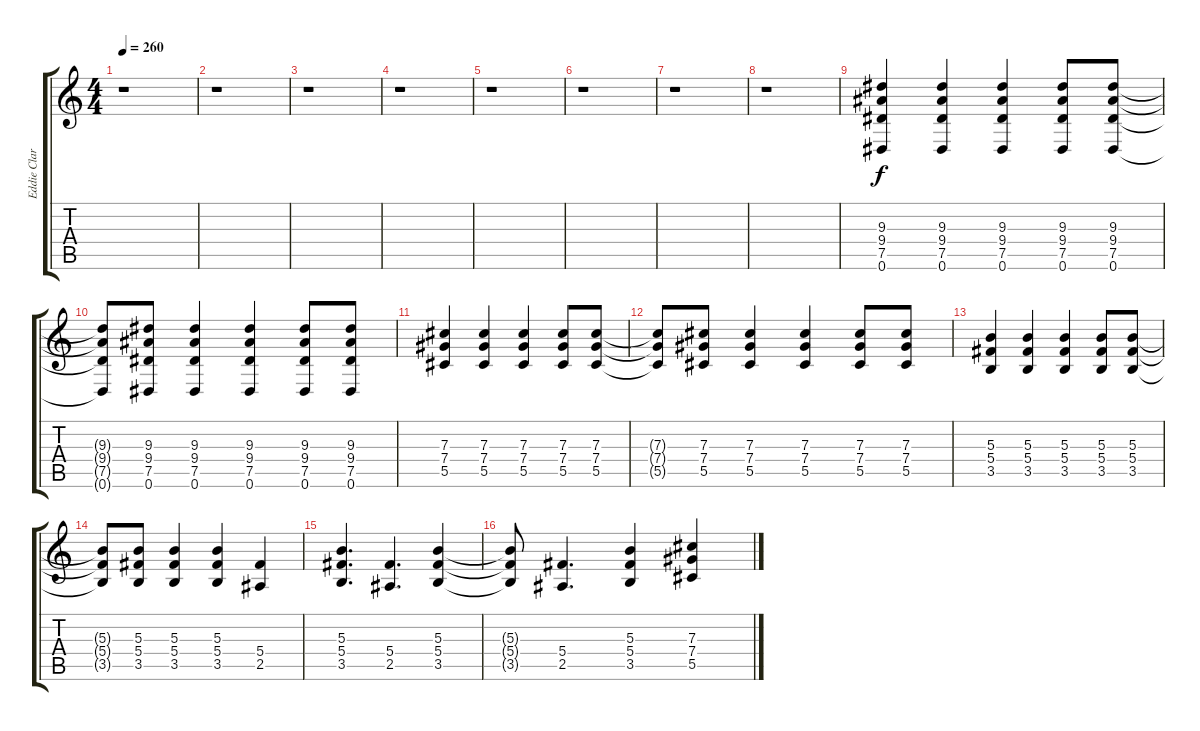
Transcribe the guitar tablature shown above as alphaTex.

\track ("Eddie Clarke-Rhythm" "Eddie Clar") {instrument distortionguitar}
\staff {score tabs}
\tuning (Eb4 Bb3 Gb3 Db3 Ab2 Eb2) {hide}
\ts (4 4)
\tempo 260
\clef g2
\ks c
r.1{dy f} |
r.1 |
r.1 |
r.1 |
r.1 |
r.1 |
r.1 |
r.1 |
(9.3 9.4 7.5 0.6).4 (9.3 9.4 7.5 0.6).4 (9.3 9.4 7.5 0.6).4 (9.3 9.4 7.5 0.6).8 (9.3 9.4 7.5 0.6).8 |
(9.3{t} 9.4{t} 7.5{t} 0.6{t}).8 (9.3 9.4 7.5 0.6).8 (9.3 9.4 7.5 0.6).4 (9.3 9.4 7.5 0.6).4 (9.3 9.4 7.5 0.6).8 (9.3 9.4 7.5 0.6).8 |
(7.3 7.4 5.5).4 (7.3 7.4 5.5).4 (7.3 7.4 5.5).4 (7.3 7.4 5.5).8 (7.3 7.4 5.5).8 |
(7.3{t} 7.4{t} 5.5{t}).8 (7.3 7.4 5.5).8 (7.3 7.4 5.5).4 (7.3 7.4 5.5).4 (7.3 7.4 5.5).8 (7.3 7.4 5.5).8 |
(5.3 5.4 3.5).4 (5.3 5.4 3.5).4 (5.3 5.4 3.5).4 (5.3 5.4 3.5).8 (5.3 5.4 3.5).8 |
(5.3{t} 5.4{t} 3.5{t}).8 (5.3 5.4 3.5).8 (5.3 5.4 3.5).4 (5.3 5.4 3.5).4 (5.4 2.5).4 |
(5.3 5.4 3.5).4{d} (5.4 2.5).4{d} (5.3 5.4 3.5).4 |
(5.3{t} 5.4{t} 3.5{t}).8 (5.4 2.5).4{d} (5.3 5.4 3.5).4 (7.3 7.4 5.5).4
